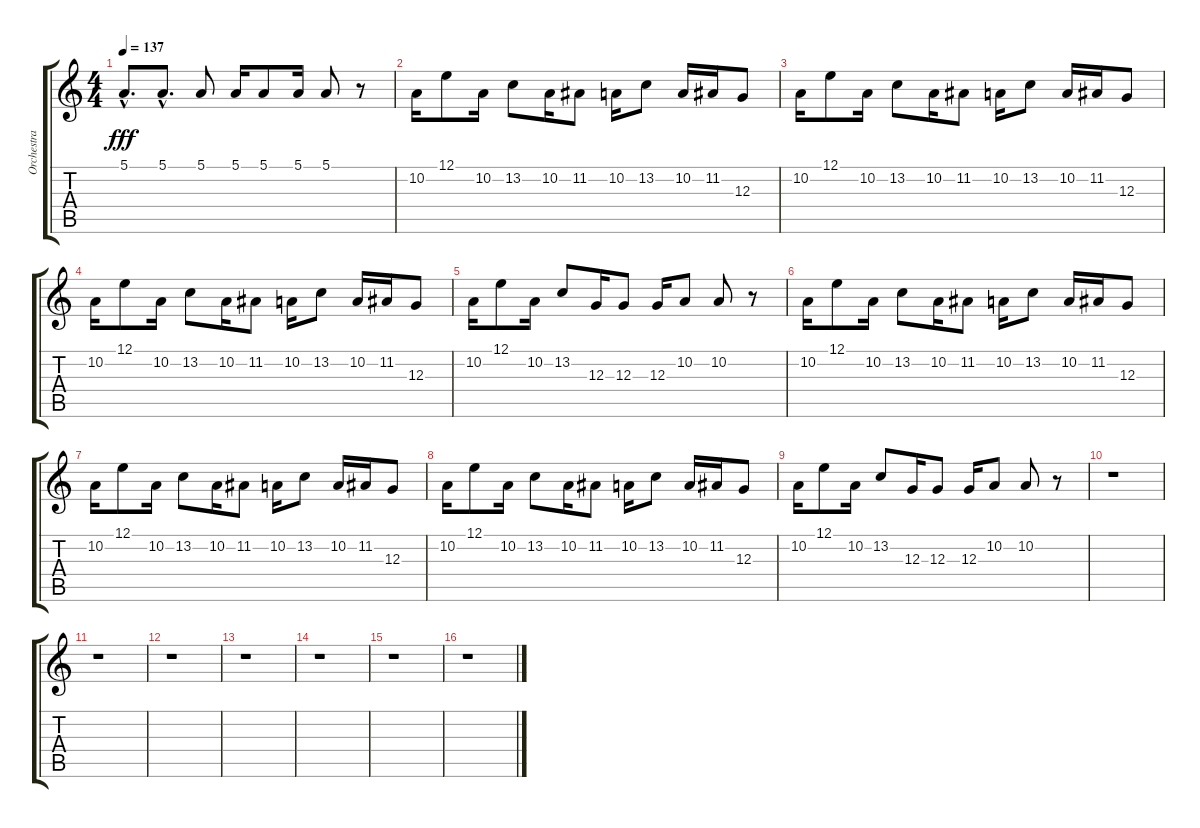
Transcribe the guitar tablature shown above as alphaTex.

\track ("Orchestra" "Orchestra") {instrument orchestrahit}
\staff {score tabs}
\tuning (E4 B3 G3 D3 A2 E2) {hide}
\ts (4 4)
\tempo 137
\clef g2
\ks c
5.1{hac}.8{d dy fff} 5.1{hac}.8{d} 5.1.8 5.1.16 5.1.8 5.1.16 5.1.8 r.8 |
10.2.16 12.1.8 10.2.16 13.2.8 10.2.16 11.2.8 10.2.16 13.2.8 10.2.16 11.2.16 12.3.8 |
10.2.16 12.1.8 10.2.16 13.2.8 10.2.16 11.2.8 10.2.16 13.2.8 10.2.16 11.2.16 12.3.8 |
10.2.16 12.1.8 10.2.16 13.2.8 10.2.16 11.2.8 10.2.16 13.2.8 10.2.16 11.2.16 12.3.8 |
10.2.16 12.1.8 10.2.16 13.2.8 12.3.16 12.3.8 12.3.16 10.2.8 10.2.8 r.8 |
10.2.16 12.1.8 10.2.16 13.2.8 10.2.16 11.2.8 10.2.16 13.2.8 10.2.16 11.2.16 12.3.8 |
10.2.16 12.1.8 10.2.16 13.2.8 10.2.16 11.2.8 10.2.16 13.2.8 10.2.16 11.2.16 12.3.8 |
10.2.16 12.1.8 10.2.16 13.2.8 10.2.16 11.2.8 10.2.16 13.2.8 10.2.16 11.2.16 12.3.8 |
10.2.16 12.1.8 10.2.16 13.2.8 12.3.16 12.3.8 12.3.16 10.2.8 10.2.8 r.8 |
r.1 |
r.1 |
r.1 |
r.1 |
r.1 |
r.1 |
r.1
